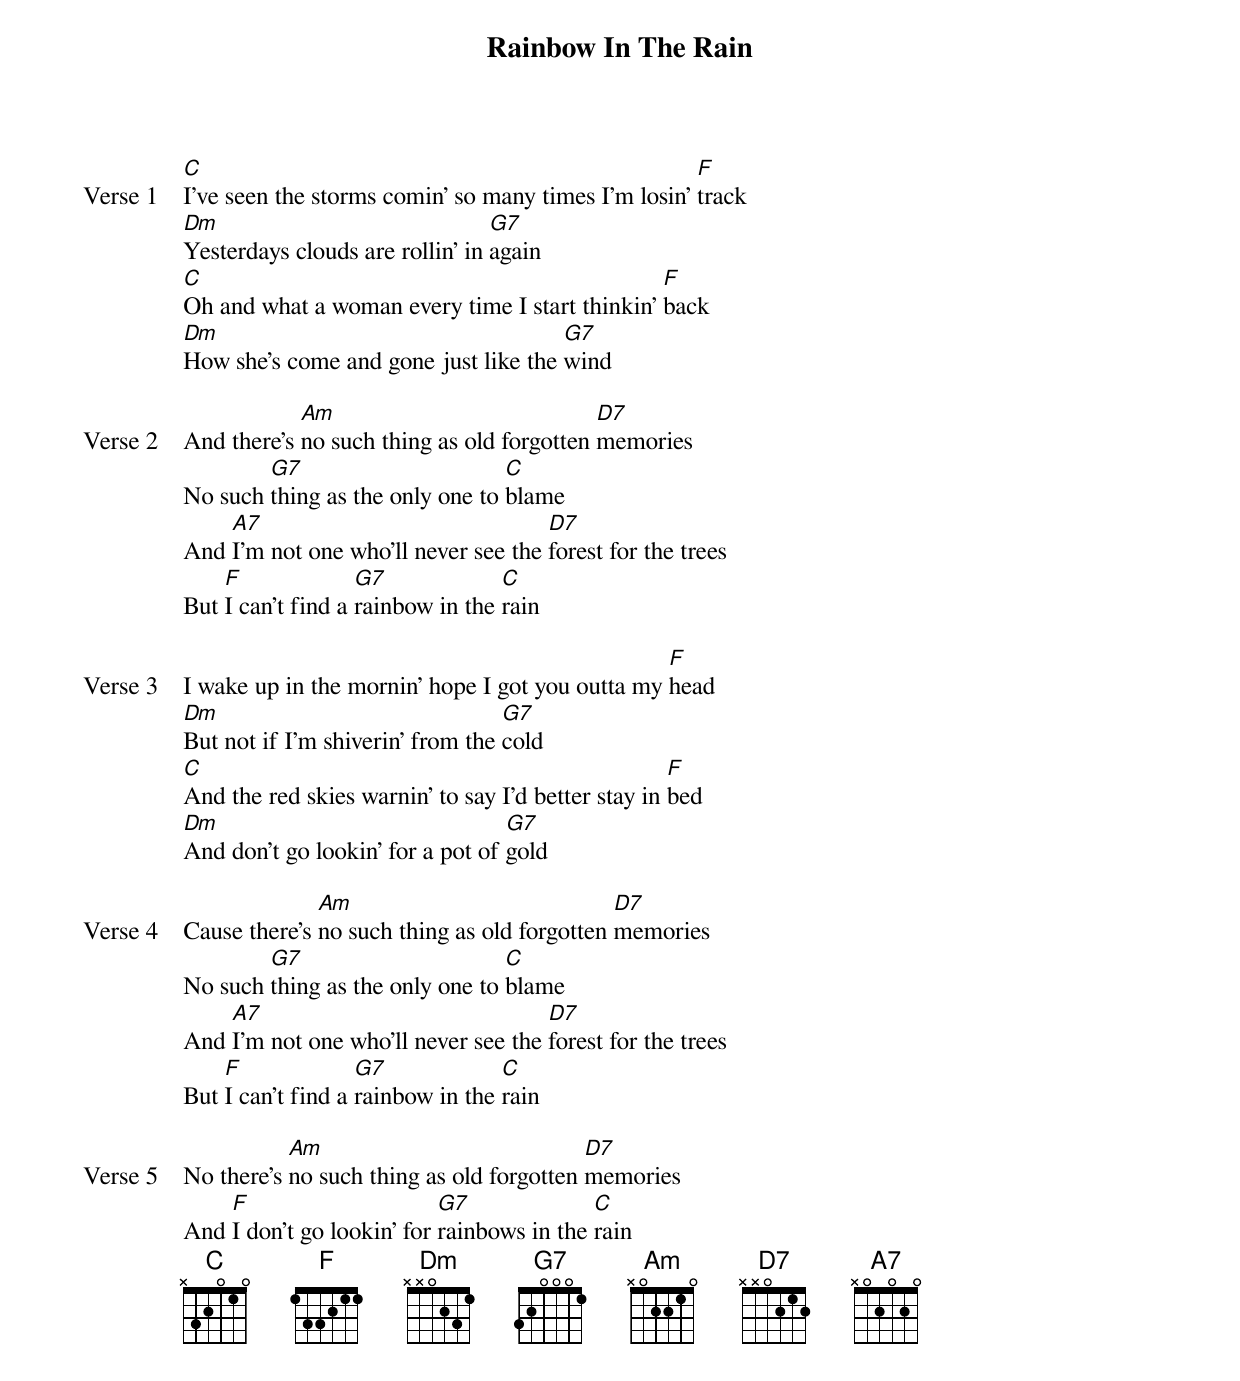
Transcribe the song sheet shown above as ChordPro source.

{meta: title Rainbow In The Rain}
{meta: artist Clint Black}
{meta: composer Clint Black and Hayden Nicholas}

{start_of_verse: Verse 1}
[C]I've seen the storms comin' so many times I'm losin' [F]track
[Dm]Yesterdays clouds are rollin' in [G7]again
[C]Oh and what a woman every time I start thinkin' [F]back
[Dm]How she's come and gone just like the [G7]wind
{end_of_verse}

{start_of_verse: Verse 2}
And there's [Am]no such thing as old forgotten [D7]memories
No such [G7]thing as the only one to [C]blame
And [A7]I'm not one who'll never see the [D7]forest for the trees
But [F]I can't find a [G7]rainbow in the [C]rain
{end_of_verse}

{start_of_verse: Verse 3}
I wake up in the mornin' hope I got you outta my [F]head
[Dm]But not if I'm shiverin' from the [G7]cold
[C]And the red skies warnin' to say I'd better stay in [F]bed
[Dm]And don't go lookin' for a pot of [G7]gold
{end_of_verse}

{start_of_verse: Verse 4}
Cause there's [Am]no such thing as old forgotten [D7]memories
No such [G7]thing as the only one to [C]blame
And [A7]I'm not one who'll never see the [D7]forest for the trees
But [F]I can't find a [G7]rainbow in the [C]rain
{end_of_verse}

{start_of_verse: Verse 5}
No there's [Am]no such thing as old forgotten [D7]memories
And [F]I don't go lookin' for [G7]rainbows in the [C]rain
{end_of_verse}
